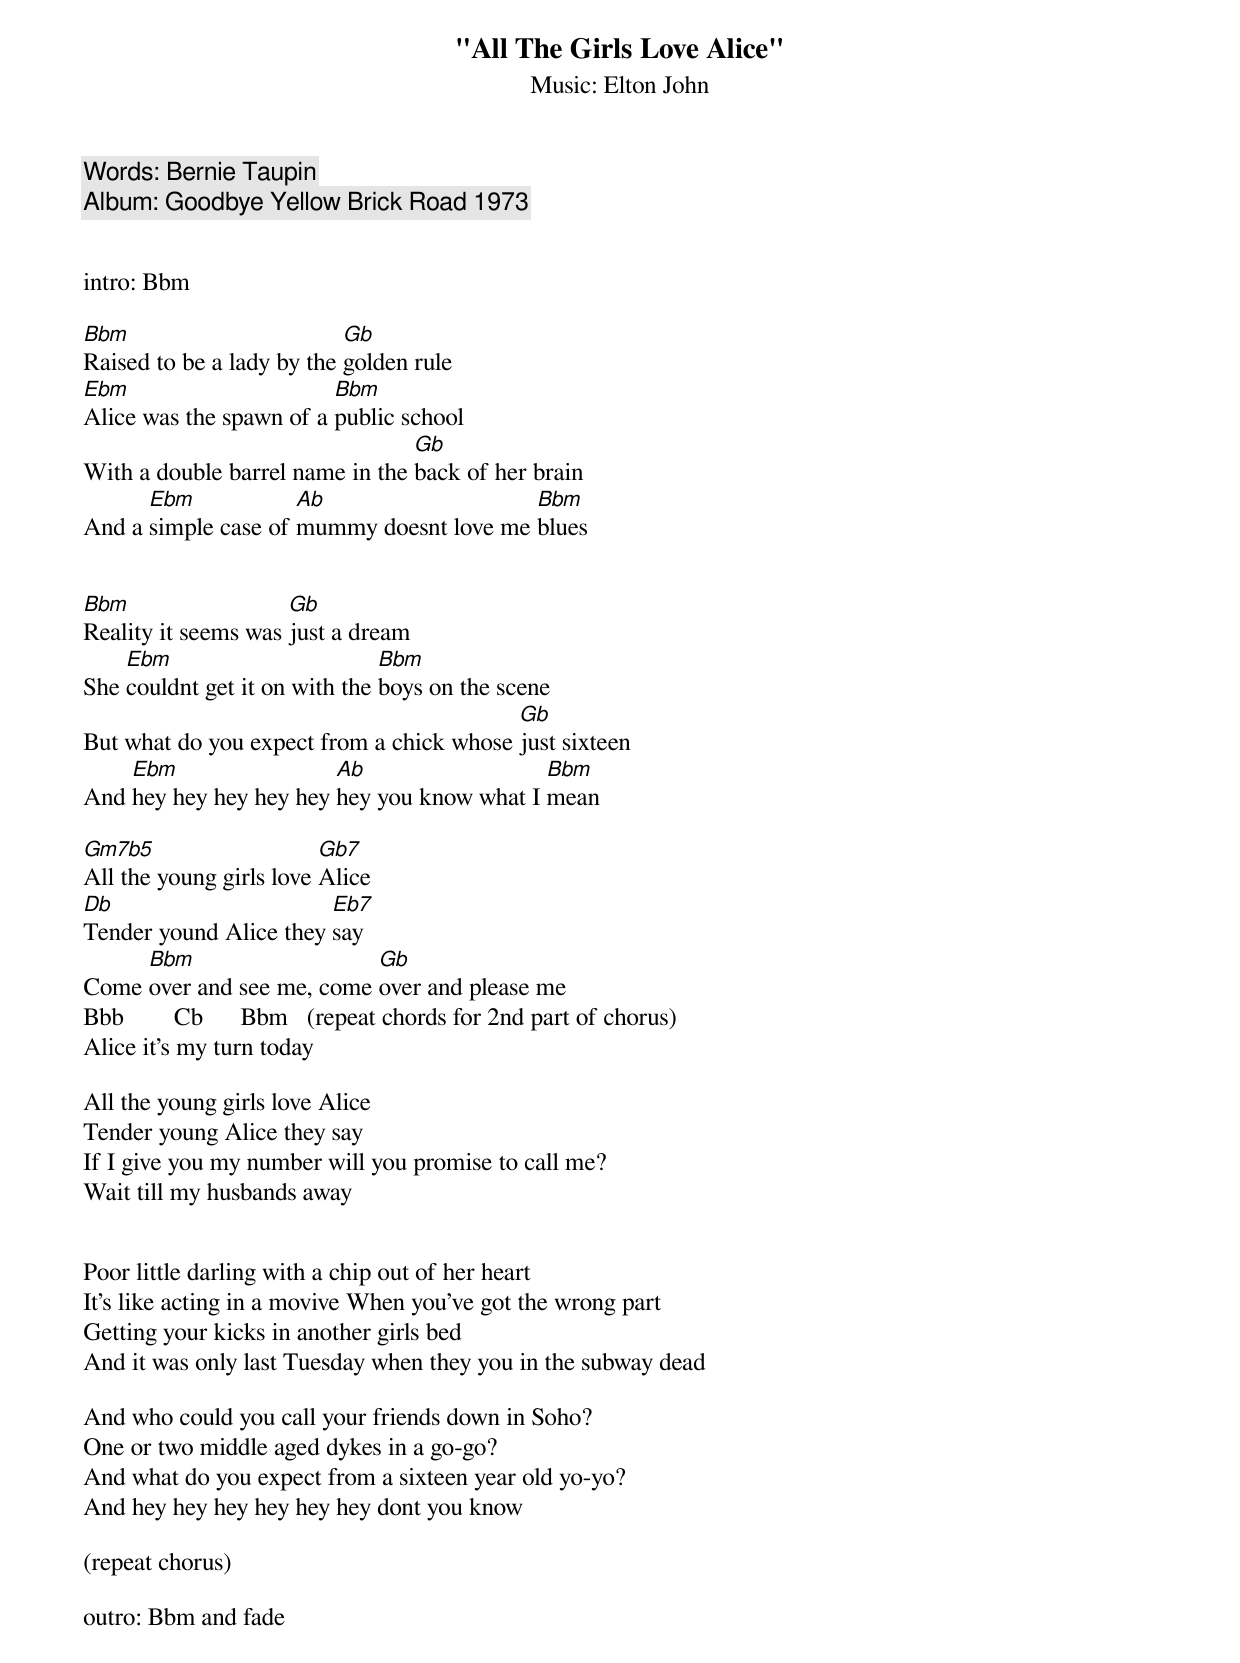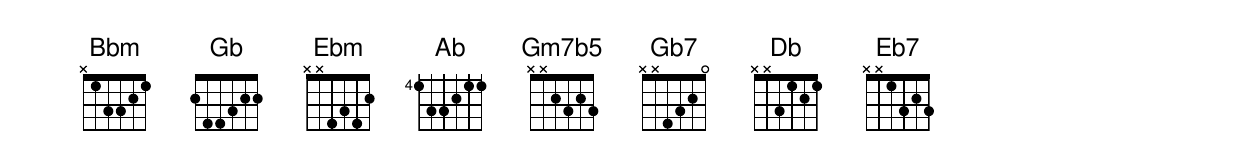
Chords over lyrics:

"All The Girls Love Alice"
Music: Elton John
Words: Bernie Taupin
Album: Goodbye Yellow Brick Road 1973


intro: Bbm

Bbm                        Gb
Raised to be a lady by the golden rule
Ebm                      Bbm
Alice was the spawn of a public school
                                 Gb
With a double barrel name in the back of her brain
      Ebm            Ab                   Bbm
And a simple case of mummy doesnt love me blues


Bbm                  Gb
Reality it seems was just a dream
    Ebm                        Bbm
She couldnt get it on with the boys on the scene
                                          Gb
But what do you expect from a chick whose just sixteen
    Ebm                 Ab                  Bbm
And hey hey hey hey hey hey you know what I mean

Gm7b5                    Gb7
All the young girls love Alice
Db                      Eb7
Tender yound Alice they say
     Bbm                   Gb
Come over and see me, come over and please me
Bbb        Cb      Bbm   (repeat chords for 2nd part of chorus)
Alice it's my turn today

All the young girls love Alice
Tender young Alice they say
If I give you my number will you promise to call me?
Wait till my husbands away


Poor little darling with a chip out of her heart
It's like acting in a movive When you've got the wrong part
Getting your kicks in another girls bed
And it was only last Tuesday when they you in the subway dead

And who could you call your friends down in Soho?
One or two middle aged dykes in a go-go?
And what do you expect from a sixteen year old yo-yo?
And hey hey hey hey hey hey dont you know

(repeat chorus)

outro: Bbm and fade
